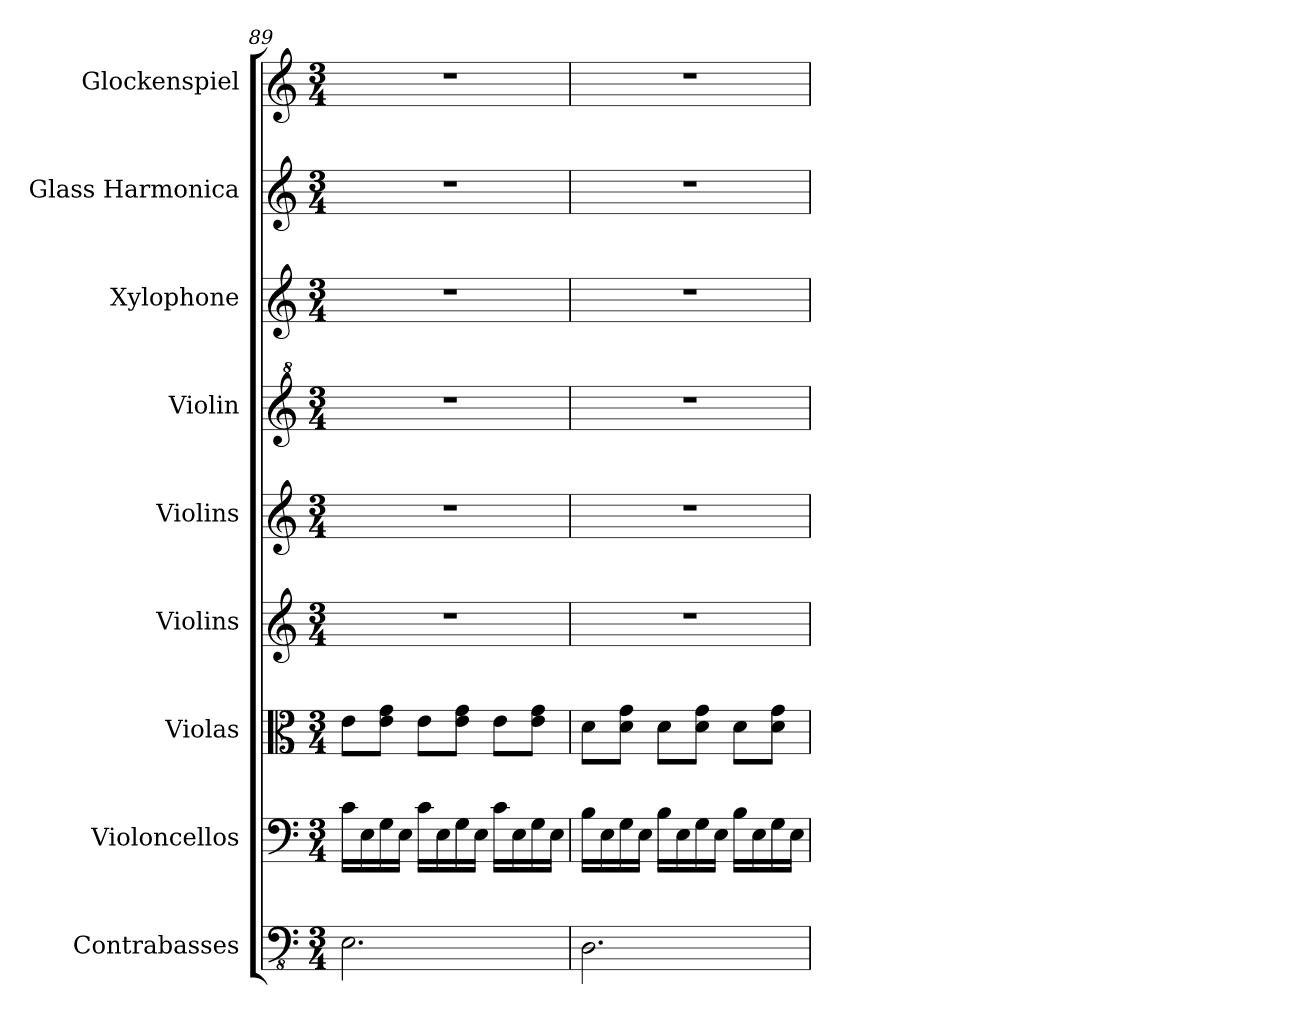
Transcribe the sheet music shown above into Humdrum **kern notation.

**kern	**kern	**kern	**kern	**kern	**kern	**kern	**kern	**kern
*part9	*part8	*part7	*part6	*part5	*part4	*part3	*part2	*part1
*staff9	*staff8	*staff7	*staff6	*staff5	*staff4	*staff3	*staff2	*staff1
*I"Contrabasses	*I"Violoncellos	*I"Violas	*I"Violins	*I"Violins	*I"Violin	*I"Xylophone	*I"Glass Harmonica	*I"Glockenspiel
*I'Cbs.	*I'Vcs.	*I'Vlas.	*I'Vlns.	*I'Vlns.	*I'Vln.	*I'Xyl.	*I'Gla. Har.	*I'Glk.
*clefFv4	*clefF4	*clefC3	*clefG2	*clefG2	*clefG^2	*clefG2	*clefG2	*clefG2
*	*	*	*	*	*	*ITrd-7c-12	*	*ITrd-14c-24
*k[]	*k[]	*k[]	*k[]	*k[]	*k[]	*k[]	*k[]	*k[]
*M3/4	*M3/4	*M3/4	*M3/4	*M3/4	*M3/4	*M3/4	*M3/4	*M3/4
=89	=89	=89	=89	=89	=89	=89	=89	=89
2.EE\	16c\LL	8e\L	2.r	2.r	2.r	2.r	2.r	2.r
.	16E\	.	.	.	.	.	.	.
.	16G\	8e\ 8g\J	.	.	.	.	.	.
.	16E\JJ	.	.	.	.	.	.	.
.	16c\LL	8e\L	.	.	.	.	.	.
.	16E\	.	.	.	.	.	.	.
.	16G\	8e\ 8g\J	.	.	.	.	.	.
.	16E\JJ	.	.	.	.	.	.	.
.	16c\LL	8e\L	.	.	.	.	.	.
.	16E\	.	.	.	.	.	.	.
.	16G\	8e\ 8g\J	.	.	.	.	.	.
.	16E\JJ	.	.	.	.	.	.	.
!!LO:PB:g=z
=90	=90	=90	=90	=90	=90	=90	=90	=90
2.DD\	16B\LL	8d\L	2.r	2.r	2.r	2.r	2.r	2.r
.	16E\	.	.	.	.	.	.	.
.	16G\	8d\ 8g\J	.	.	.	.	.	.
.	16E\JJ	.	.	.	.	.	.	.
.	16B\LL	8d\L	.	.	.	.	.	.
.	16E\	.	.	.	.	.	.	.
.	16G\	8d\ 8g\J	.	.	.	.	.	.
.	16E\JJ	.	.	.	.	.	.	.
.	16B\LL	8d\L	.	.	.	.	.	.
.	16E\	.	.	.	.	.	.	.
.	16G\	8d\ 8g\J	.	.	.	.	.	.
.	16E\JJ	.	.	.	.	.	.	.
=	=	=	=	=	=	=	=	=
*-	*-	*-	*-	*-	*-	*-	*-	*-
